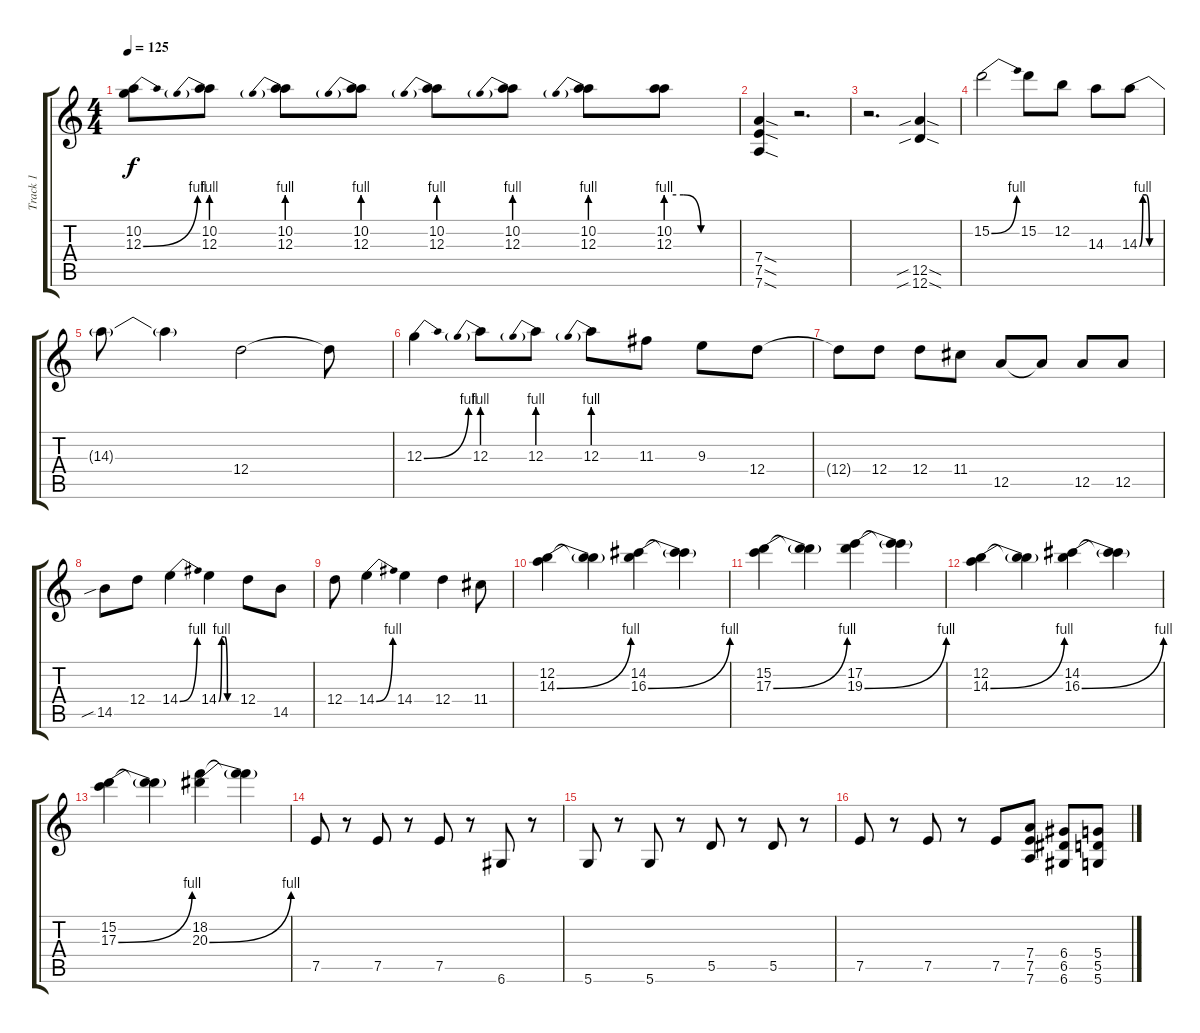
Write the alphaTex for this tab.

\track ("Track 1" "Track 1") {instrument overdrivenguitar}
\staff {score tabs}
\tuning (E4 B3 G3 D3 A2 D2) {hide}
\ts (4 4)
\tempo 125
\clef g2
\ks c
(10.2 12.3{be (bend 0 0 60 4)}).8{dy f} (10.2 12.3{be (prebend 0 4 60 4)}).8 (10.2 12.3{be (prebend 0 4 60 4)}).8 (10.2 12.3{be (prebend 0 4 60 4)}).8 (10.2 12.3{be (prebend 0 4 60 4)}).8 (10.2 12.3{be (prebend 0 4 60 4)}).8 (10.2 12.3{be (prebend 0 4 60 4)}).8 (10.2 12.3{be (custom 0 4 15 4 30 0 60 0)}).8 |
(7.4{sod} 7.5{sod} 7.6{sod}).4 r.2{d} |
r.2{d} (12.5{sib sod} 12.6{sib sod}).4 |
15.2{be (bend 0 0 60 4)}.2{balance 8} 15.2.8 12.2.8 14.3.8 14.3{be (custom 0 0 10 4 20 4 30 0 60 0)}.8 |
14.3{t}.8 14.3{t}.4 12.4.2 12.4{t}.8 |
12.3{be (bend 0 0 60 4)}.4 12.3{be (prebend 0 4 60 4)}.8 12.3{be (prebend 0 4 60 4)}.8 12.3{be (prebend 0 4 60 4)}.8 11.3.8 9.3.8 12.4.8 |
12.4{t}.8 12.4.8 12.4.8 11.4.8 12.5.8 12.5{t}.8 12.5.8 12.5.8 |
14.5{sib}.8 12.4.8 14.4{be (bend 0 0 60 4)}.4 14.4{be (custom 0 0 10 4 20 4 30 0 60 0)}.4 12.4.8 14.5.8 |
12.4.8 14.4{be (bend 0 0 60 4)}.4 14.4.4 12.4.4 11.4.8 |
(12.2 14.3{be (bend 0 0 60 4)}).4 (12.2{t} 14.3{t}).4 (14.2 16.3{be (bend 0 0 60 4)}).4 (14.2{t} 16.3{t}).4 |
(15.2 17.3{be (bend 0 0 60 4)}).4 (15.2{t} 17.3{t}).4 (17.2 19.3{be (bend 0 0 60 4)}).4 (17.2{t} 19.3{t}).4 |
(12.2 14.3{be (bend 0 0 60 4)}).4 (12.2{t} 14.3{t}).4 (14.2 16.3{be (bend 0 0 60 4)}).4 (14.2{t} 16.3{t}).4 |
(15.2 17.3{be (bend 0 0 60 4)}).4 (15.2{t} 17.3{t}).4 (18.2 20.3{be (bend 0 0 60 4)}).4 (18.2{t} 20.3{t}).4 |
7.5.8{balance 13} r.8 7.5.8 r.8 7.5.8 r.8 6.6.8 r.8 |
5.6.8 r.8 5.6.8 r.8 5.5.8 r.8 5.5.8 r.8 |
7.5.8 r.8 7.5.8 r.8 7.5.8 (7.4 7.5 7.6).8 (6.4 6.5 6.6).8 (5.4 5.5 5.6).8
